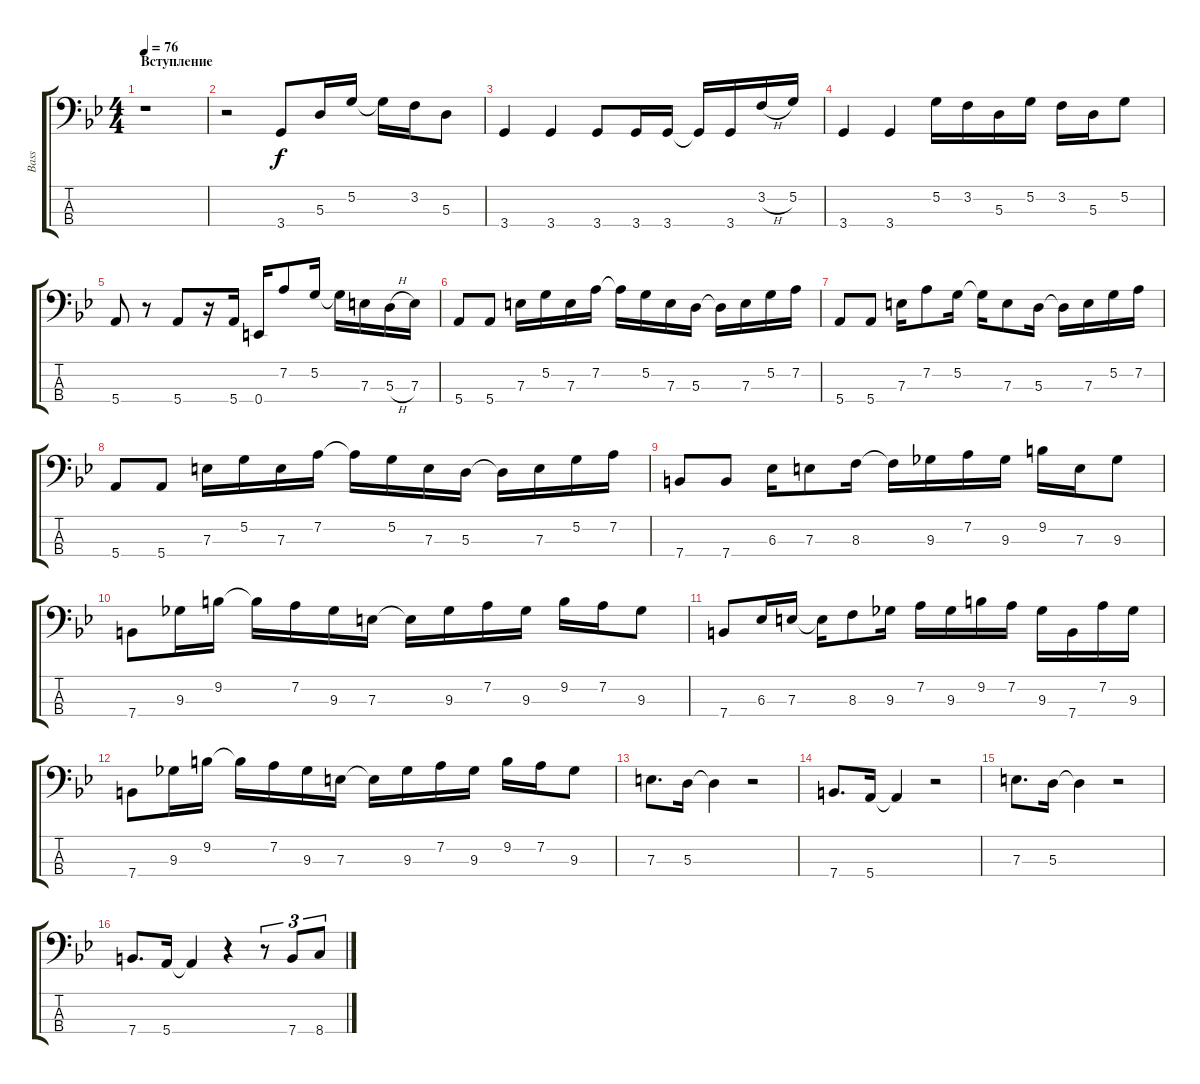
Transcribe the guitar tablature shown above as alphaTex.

\track ("Bass" "Bass") {instrument electricbassfinger}
\staff {score tabs}
\tuning (G2 D2 A1 E1) {hide}
\ts (4 4)
\section ("" "Вступление")
\tempo 76
\clef f4
\ks gminor
r.1{dy f instrument electricbassfinger} |
r.2 3.4.8 5.3.16 5.2.16 5.2{t}.16 3.2.16 5.3.8 |
3.4.4 3.4.4 3.4.8 3.4.16 3.4.16 3.4{t}.16 3.4.16 3.2{h}.16 5.2.16 |
3.4.4 3.4.4 5.2.16 3.2.16 5.3.16 5.2.16 3.2.16 5.3.16 5.2.8 |
5.4.8 r.8 5.4.8 r.16 5.4.16 0.4.16 7.2.8 5.2.16 5.2{t}.16 7.3.16 5.3{h}.16 7.3.16 |
5.4.8 5.4.8 7.3.16 5.2.16 7.3.16 7.2.16 7.2{t}.16 5.2.16 7.3.16 5.3.16 5.3{t}.16 7.3.16 5.2.16 7.2.16 |
5.4.8 5.4.8 7.3.16 7.2.8 5.2.16 5.2{t}.16 7.3.8 5.3.16 5.3{t}.16 7.3.16 5.2.16 7.2.16 |
5.4.8 5.4.8 7.3.16 5.2.16 7.3.16 7.2.16 7.2{t}.16 5.2.16 7.3.16 5.3.16 5.3{t}.16 7.3.16 5.2.16 7.2.16 |
7.4.8 7.4.8 6.3.16 7.3.8 8.3.16 8.3{t}.16 9.3.16 7.2.16 9.3.16 9.2.16 7.3.16 9.3.8 |
7.4.8 9.3.16 9.2.16 9.2{t}.16 7.2.16 9.3.16 7.3.16 7.3{t}.16 9.3.16 7.2.16 9.3.16 9.2.16 7.2.16 9.3.8 |
7.4.8 6.3.16 7.3.16 7.3{t}.16 8.3.8 9.3.16 7.2.16 9.3.16 9.2.16 7.2.16 9.3.16 7.4.16 7.2.16 9.3.16 |
7.4.8 9.3.16 9.2.16 9.2{t}.16 7.2.16 9.3.16 7.3.16 7.3{t}.16 9.3.16 7.2.16 9.3.16 9.2.16 7.2.16 9.3.8 |
7.3.8{d} 5.3.16 5.3{t}.4 r.2 |
7.4.8{d} 5.4.16 5.4{t}.4 r.2 |
7.3.8{d} 5.3.16 5.3{t}.4 r.2 |
7.4.8{d} 5.4.16 5.4{t}.4 r.4 r.8{tu (3 2)} 7.4.8{tu (3 2)} 8.4.8{tu (3 2)}
